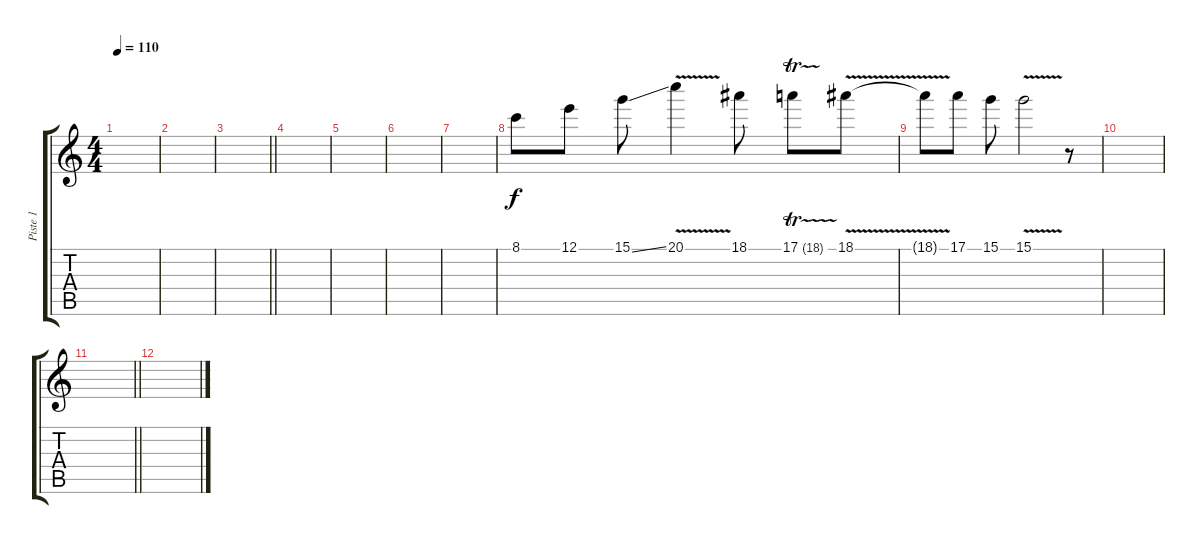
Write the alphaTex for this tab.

\track ("Piste 1" "Piste 1") {instrument distortionguitar}
\staff {score tabs}
\tuning (E4 B3 G3 D3 A2 E2) {hide}
\ts (4 4)
\tempo 110
\clef g2
\ks c
|
|
\barLineRight lightlight
|
\section ("" "")
|
|
|
|
8.1.8 12.1.8 15.1{ss}.8 20.1{v}.4 18.1.8 17.1{tr (18 32)}.8 18.1{v}.8 |
18.1{t}.8 17.1.8 15.1.8 15.1{v}.2 r.8 |
|
\barLineRight lightlight
|
\section ("" "")
